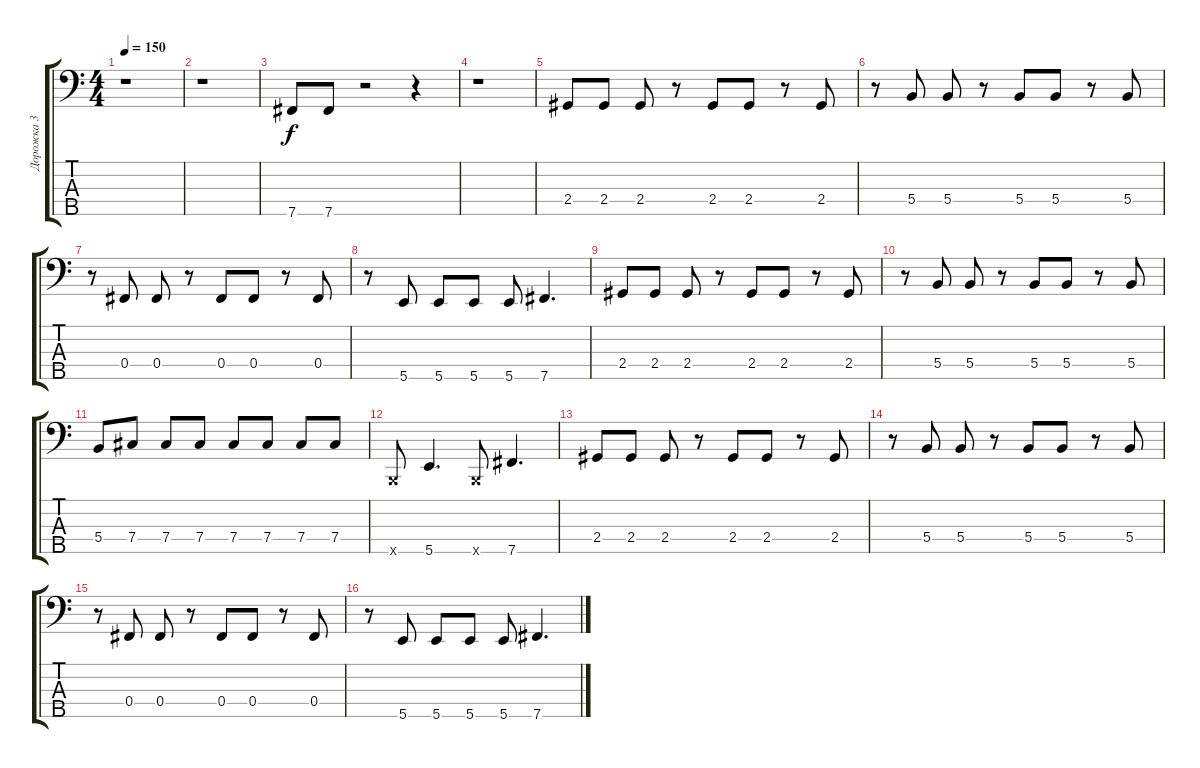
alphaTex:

\track ("Дорожка 3" "Дорожка 3") {instrument electricbassfinger}
\staff {score tabs}
\tuning (Ab2 E2 B1 Gb1 B0) {hide}
\ts (4 4)
\tempo 150
\clef f4
\ks c
r.1{dy f} |
r.1 |
7.5.8{instrument slapbass1} 7.5.8 r.2 r.4 |
r.1 |
2.4.8{instrument electricbassfinger} 2.4.8 2.4.8 r.8 2.4.8 2.4.8 r.8 2.4.8 |
r.8 5.4.8 5.4.8 r.8 5.4.8 5.4.8 r.8 5.4.8 |
r.8 0.4.8 0.4.8 r.8 0.4.8 0.4.8 r.8 0.4.8 |
r.8 5.5.8 5.5.8 5.5.8 5.5.8 7.5.4{d} |
2.4.8 2.4.8 2.4.8 r.8 2.4.8 2.4.8 r.8 2.4.8 |
r.8 5.4.8 5.4.8 r.8 5.4.8 5.4.8 r.8 5.4.8 |
5.4.8 7.4.8 7.4.8 7.4.8 7.4.8 7.4.8 7.4.8 7.4.8 |
0.5{x}.8 5.5.4{d} 0.5{x}.8 7.5.4{d} |
2.4.8 2.4.8 2.4.8 r.8 2.4.8 2.4.8 r.8 2.4.8 |
r.8 5.4.8 5.4.8 r.8 5.4.8 5.4.8 r.8 5.4.8 |
r.8 0.4.8 0.4.8 r.8 0.4.8 0.4.8 r.8 0.4.8 |
r.8 5.5.8 5.5.8 5.5.8 5.5.8 7.5.4{d}
